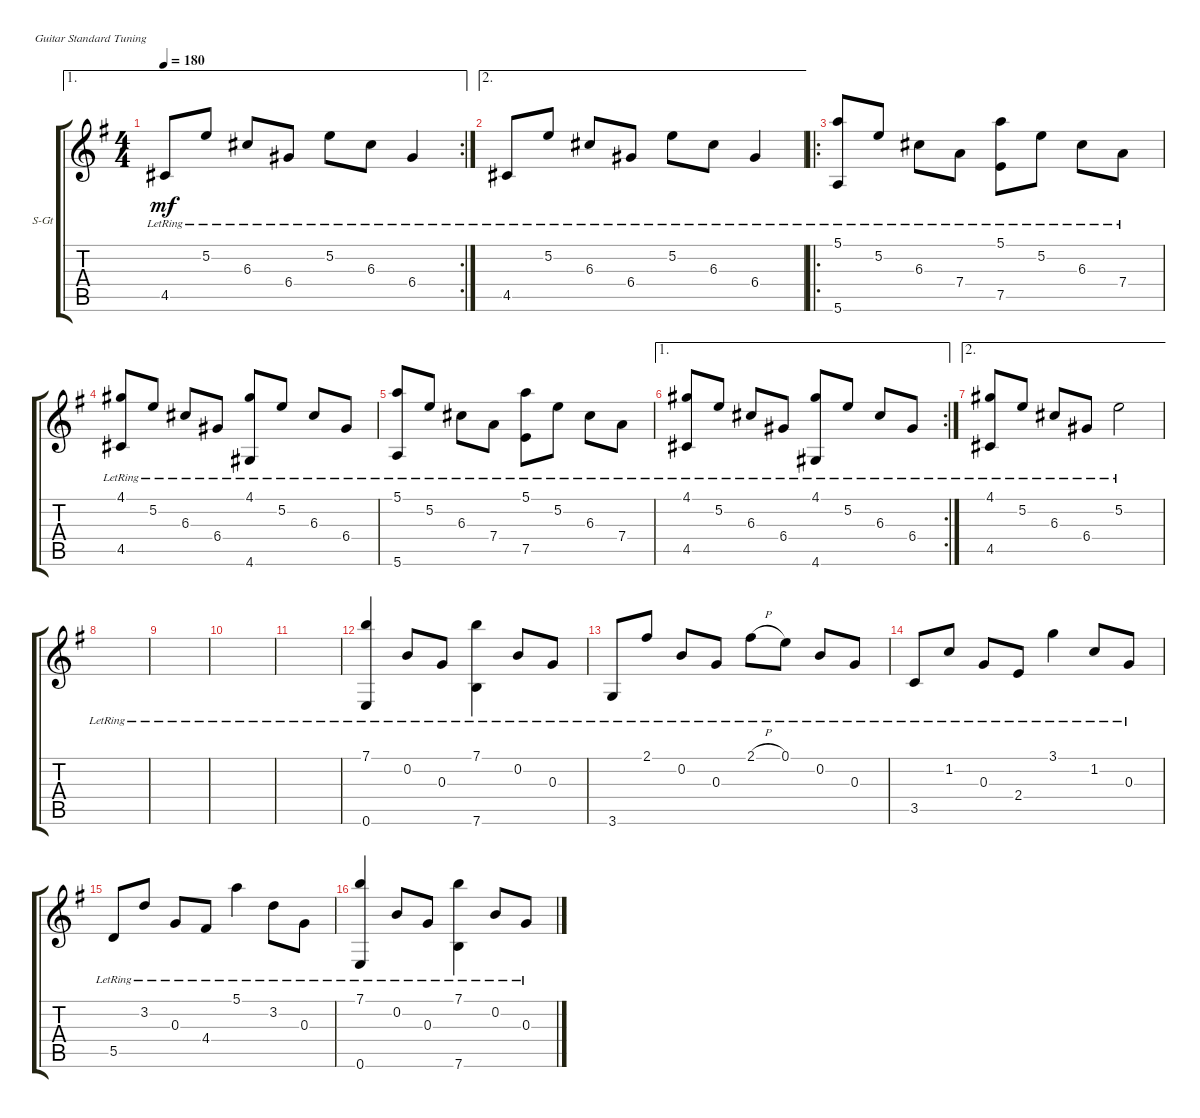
\defaultSystemsLayout 4
\bracketExtendMode groupsimilarinstruments
\firstSystemTrackNameOrientation horizontal
\otherSystemsTrackNameOrientation horizontal
\track ("Steel Guitar" "S-Gt") {instrument acousticguitarsteel}
\staff {score tabs}
\tuning (E4 B3 G3 D3 A2 E2)
\ae 1
\rc 2
\ts (4 4)
\tempo 180
\clef g2
\ks g
4.5{lr}.8{dy mf} 5.2{lr}.8 6.3{lr}.8 6.4{lr}.8 5.2{lr}.8 6.3{lr}.8 6.4{lr}.4 |
\ae 2
4.5{lr}.8 5.2{lr}.8 6.3{lr}.8 6.4{lr}.8 5.2{lr}.8 6.3{lr}.8 6.4{lr}.4 |
\ro
(5.6{lr} 5.1).8 5.2{lr}.8 6.3{lr}.8 7.4{lr}.8 (5.1{lr} 7.5{lr}).8 5.2{lr}.8 6.3{lr}.8 7.4{lr}.8 |
(4.5{lr} 4.1).8 5.2{lr}.8 6.3{lr}.8 6.4{lr}.8 (4.6{lr} 4.1{lr}).8 5.2{lr}.8 6.3{lr}.8 6.4{lr}.8 |
(5.6{lr} 5.1).8 5.2{lr}.8 6.3{lr}.8 7.4{lr}.8 (5.1{lr} 7.5{lr}).8 5.2{lr}.8 6.3{lr}.8 7.4{lr}.8 |
\ae 1
\rc 2
(4.5{lr} 4.1).8 5.2{lr}.8 6.3{lr}.8 6.4{lr}.8 (4.6{lr} 4.1{lr}).8 5.2{lr}.8 6.3{lr}.8 6.4{lr}.8 |
\ae 2
(4.5{lr} 4.1).8 5.2{lr}.8 6.3{lr}.8 6.4{lr}.8 5.2{lr}.2 |
|
|
|
|
(0.6{lr} 7.1{lr}).4 0.2{lr}.8 0.3{lr}.8 (7.6{lr} 7.1{lr}).4 0.2{lr}.8 0.3{lr}.8 |
3.6{lr}.8 2.1{lr}.8 0.2{lr}.8 0.3{lr}.8 2.1{h lr}.8 0.1{lr}.8 0.2{lr}.8 0.3{lr}.8 |
3.5{lr}.8 1.2{lr}.8 0.3{lr}.8 2.4{lr}.8 3.1{lr}.4 1.2{lr}.8 0.3{lr}.8 |
5.5{lr}.8 3.2{lr}.8 0.3{lr}.8 4.4{lr}.8 5.1{lr}.4 3.2{lr}.8 0.3{lr}.8 |
(0.6{lr} 7.1{lr}).4 0.2{lr}.8 0.3{lr}.8 (7.6{lr} 7.1{lr}).4 0.2{lr}.8 0.3{lr}.8
